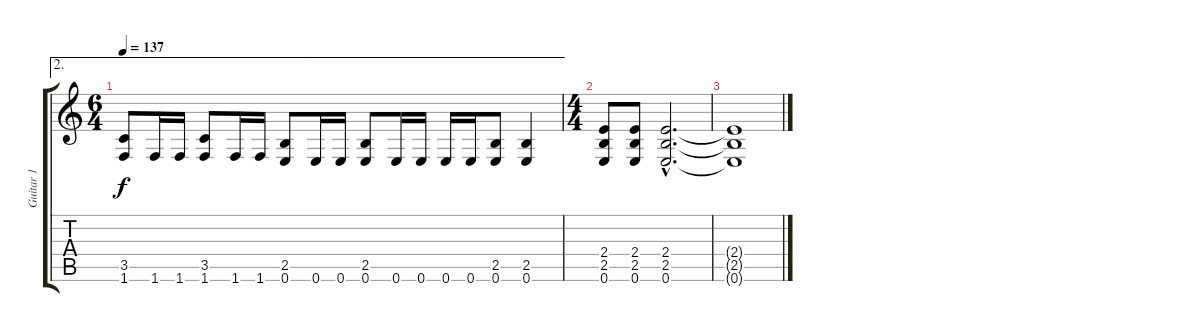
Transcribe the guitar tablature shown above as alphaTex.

\track ("Guitar 1" "Guitar 1") {instrument distortionguitar}
\staff {score tabs}
\tuning (E4 B3 G3 D3 A2 E2) {hide}
\ae 2
\ts (6 4)
\tempo 137
\clef g2
\ks c
(3.5 1.6).8{dy f} 1.6.16 1.6.16 (3.5 1.6).8 1.6.16 1.6.16 (2.5 0.6).8 0.6.16 0.6.16 (2.5 0.6).8 0.6.16 0.6.16 0.6.16 0.6.16 (2.5 0.6).8 (2.5 0.6).4 |
\ts (4 4)
(2.4 2.5 0.6).8 (2.4 2.5 0.6).8 (2.4{hac} 2.5{hac} 0.6{hac}).2{d} |
(2.4{t} 2.5{t} 0.6{t}).1{volume 0}
